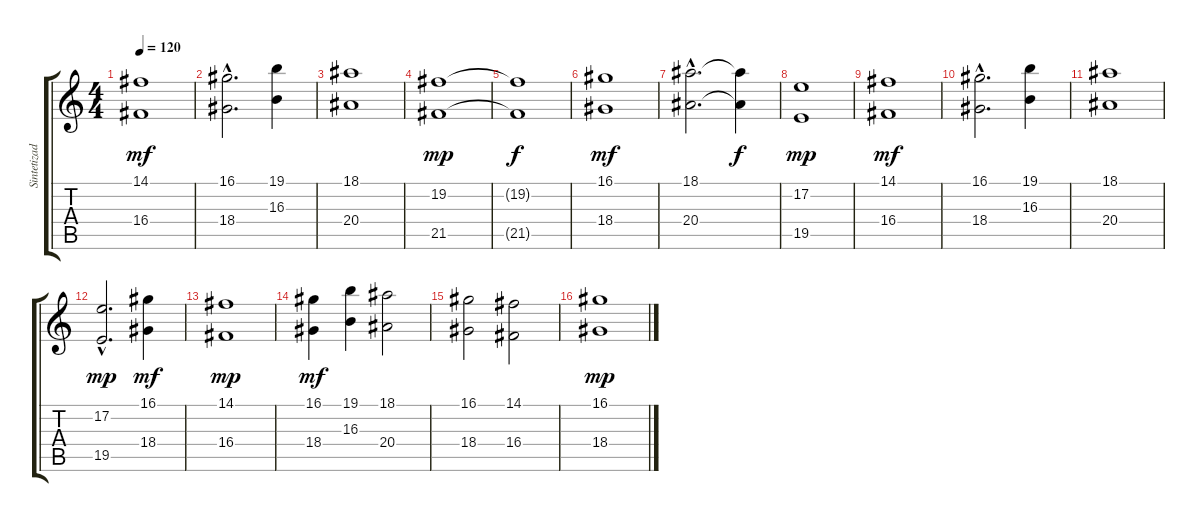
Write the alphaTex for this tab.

\track ("Sintetizador" "Sintetizad") {instrument stringensemble1}
\staff {score tabs}
\tuning (E4 B3 G3 D3 A2 E2) {hide}
\ts (4 4)
\tempo 120
\clef g2
\ks c
(14.1 16.4).1{dy mf} |
(16.1{hac} 18.4{hac}).2{d} (19.1 16.3).4 |
(18.1 20.4).1 |
(19.2 21.5).1{dy mp} |
(19.2{t} 21.5{t}).1{dy f} |
(16.1 18.4).1{dy mf} |
(18.1{hac} 20.4{hac}).2{d} (18.1{t} 20.4{t}).4{dy f} |
(17.2 19.5).1{dy mp} |
(14.1 16.4).1{dy mf} |
(16.1{hac} 18.4{hac}).2{d} (19.1 16.3).4 |
(18.1 20.4).1 |
(17.2{hac} 19.5{hac}).2{d dy mp} (16.1 18.4).4{dy mf} |
(14.1 16.4).1{dy mp} |
(16.1 18.4).4{dy mf} (19.1 16.3).4 (18.1 20.4).2 |
(16.1 18.4).2 (14.1 16.4).2 |
(16.1 18.4).1{dy mp}
